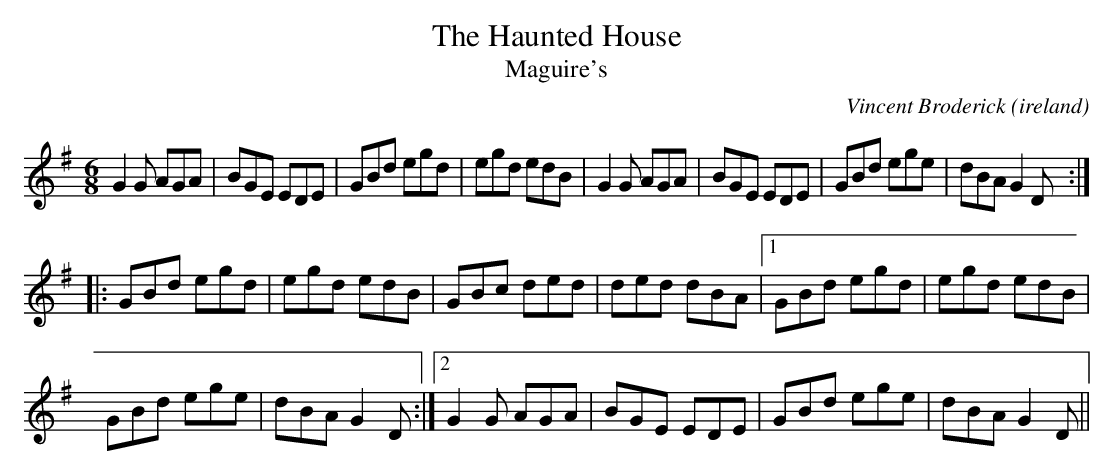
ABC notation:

X:1
T:Haunted House, The
T:Maguire's
O:ireland
C:Vincent Broderick
M:6/8
K:G
G2G AGA|BGE EDE|GBd egd|egd edB|G2G AGA|BGE EDE|GBd ege|dBA G2D:|
|:GBd egd|egd edB|GBc ded|ded dBA|1 GBd egd|egd edB|
GBd ege|dBA G2D:|2 G2G AGA|BGE EDE|GBd ege|dBA G2D||
